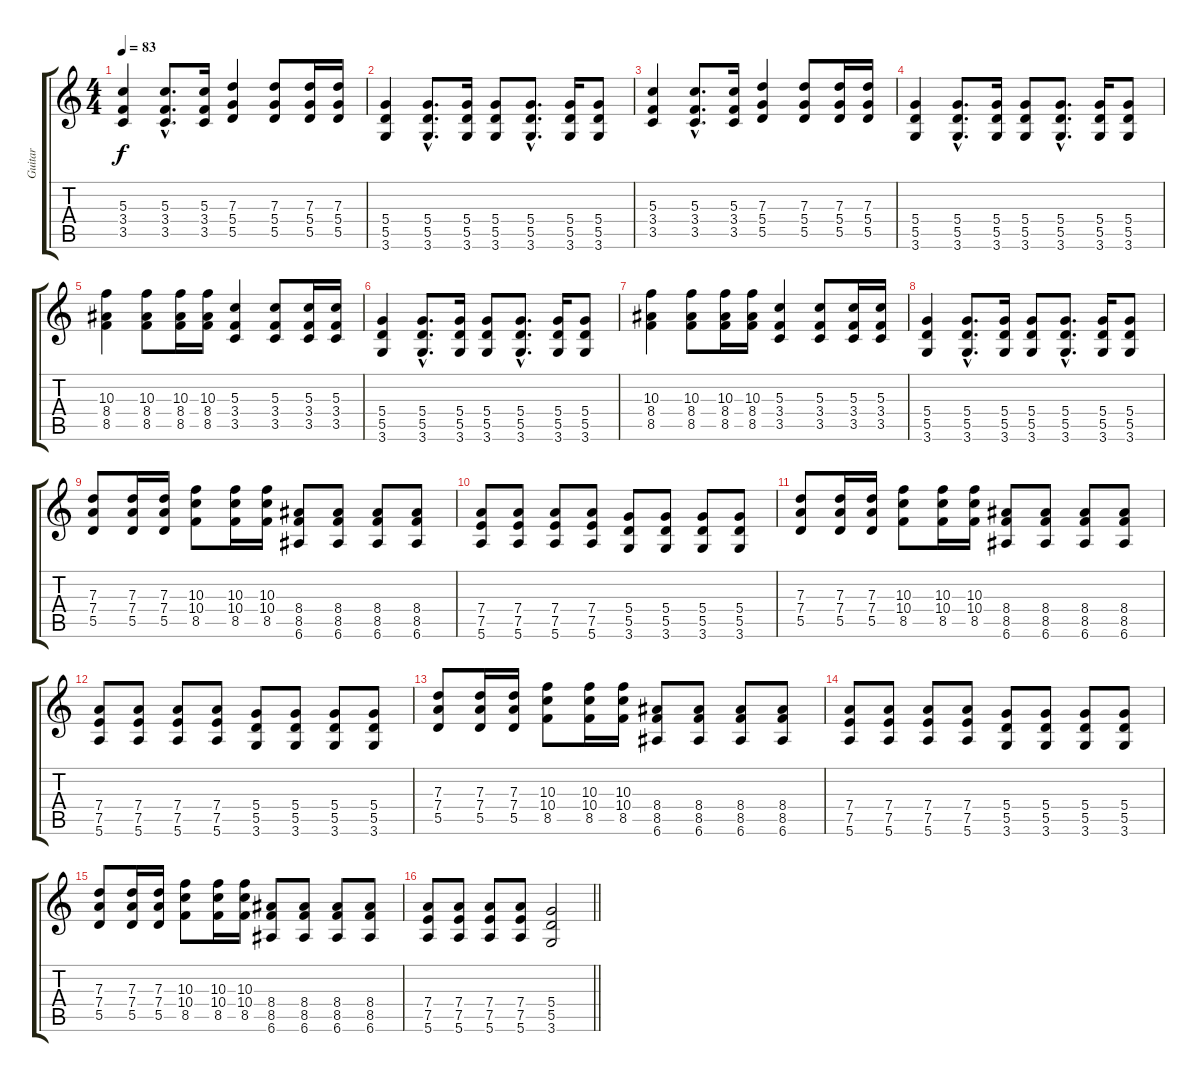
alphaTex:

\track ("Guitar" "Guitar") {instrument acousticguitarnylon}
\staff {score tabs}
\tuning (E4 B3 G3 D3 A2 E2) {hide}
\ts (4 4)
\tempo 83
\clef g2
\ks c
(5.3 3.4 3.5).4{dy f instrument acousticguitarnylon} (5.3{hac} 3.4{hac} 3.5{hac}).8{d} (5.3 3.4 3.5).16 (7.3 5.4 5.5).4 (7.3 5.4 5.5).8 (7.3 5.4 5.5).16 (7.3 5.4 5.5).16 |
(5.4 5.5 3.6).4 (5.4{hac} 5.5{hac} 3.6{hac}).8{d} (5.4 5.5 3.6).16 (5.4 5.5 3.6).8 (5.4{hac} 5.5{hac} 3.6{hac}).8{d} (5.4 5.5 3.6).16 (5.4 5.5 3.6).8 |
(5.3 3.4 3.5).4 (5.3{hac} 3.4{hac} 3.5{hac}).8{d} (5.3 3.4 3.5).16 (7.3 5.4 5.5).4 (7.3 5.4 5.5).8 (7.3 5.4 5.5).16 (7.3 5.4 5.5).16 |
(5.4 5.5 3.6).4 (5.4{hac} 5.5{hac} 3.6{hac}).8{d} (5.4 5.5 3.6).16 (5.4 5.5 3.6).8 (5.4{hac} 5.5{hac} 3.6{hac}).8{d} (5.4 5.5 3.6).16 (5.4 5.5 3.6).8 |
(10.3 8.4 8.5).4 (10.3 8.4 8.5).8 (10.3 8.4 8.5).16 (10.3 8.4 8.5).16 (5.3 3.4 3.5).4 (5.3 3.4 3.5).8 (5.3 3.4 3.5).16 (5.3 3.4 3.5).16 |
(5.4 5.5 3.6).4 (5.4{hac} 5.5{hac} 3.6{hac}).8{d} (5.4 5.5 3.6).16 (5.4 5.5 3.6).8 (5.4{hac} 5.5{hac} 3.6{hac}).8{d} (5.4 5.5 3.6).16 (5.4 5.5 3.6).8 |
(10.3 8.4 8.5).4 (10.3 8.4 8.5).8 (10.3 8.4 8.5).16 (10.3 8.4 8.5).16 (5.3 3.4 3.5).4 (5.3 3.4 3.5).8 (5.3 3.4 3.5).16 (5.3 3.4 3.5).16 |
(5.4 5.5 3.6).4 (5.4{hac} 5.5{hac} 3.6{hac}).8{d} (5.4 5.5 3.6).16 (5.4 5.5 3.6).8 (5.4{hac} 5.5{hac} 3.6{hac}).8{d} (5.4 5.5 3.6).16 (5.4 5.5 3.6).8 |
(7.3 7.4 5.5).8 (7.3 7.4 5.5).16 (7.3 7.4 5.5).16 (10.3 10.4 8.5).8 (10.3 10.4 8.5).16 (10.3 10.4 8.5).16 (8.4 8.5 6.6).8 (8.4 8.5 6.6).8 (8.4 8.5 6.6).8 (8.4 8.5 6.6).8 |
(7.4 7.5 5.6).8 (7.4 7.5 5.6).8 (7.4 7.5 5.6).8 (7.4 7.5 5.6).8 (5.4 5.5 3.6).8 (5.4 5.5 3.6).8 (5.4 5.5 3.6).8 (5.4 5.5 3.6).8 |
(7.3 7.4 5.5).8 (7.3 7.4 5.5).16 (7.3 7.4 5.5).16 (10.3 10.4 8.5).8 (10.3 10.4 8.5).16 (10.3 10.4 8.5).16 (8.4 8.5 6.6).8 (8.4 8.5 6.6).8 (8.4 8.5 6.6).8 (8.4 8.5 6.6).8 |
(7.4 7.5 5.6).8 (7.4 7.5 5.6).8 (7.4 7.5 5.6).8 (7.4 7.5 5.6).8 (5.4 5.5 3.6).8 (5.4 5.5 3.6).8 (5.4 5.5 3.6).8 (5.4 5.5 3.6).8 |
(7.3 7.4 5.5).8 (7.3 7.4 5.5).16 (7.3 7.4 5.5).16 (10.3 10.4 8.5).8 (10.3 10.4 8.5).16 (10.3 10.4 8.5).16 (8.4 8.5 6.6).8 (8.4 8.5 6.6).8 (8.4 8.5 6.6).8 (8.4 8.5 6.6).8 |
(7.4 7.5 5.6).8 (7.4 7.5 5.6).8 (7.4 7.5 5.6).8 (7.4 7.5 5.6).8 (5.4 5.5 3.6).8 (5.4 5.5 3.6).8 (5.4 5.5 3.6).8 (5.4 5.5 3.6).8 |
(7.3 7.4 5.5).8 (7.3 7.4 5.5).16 (7.3 7.4 5.5).16 (10.3 10.4 8.5).8 (10.3 10.4 8.5).16 (10.3 10.4 8.5).16 (8.4 8.5 6.6).8 (8.4 8.5 6.6).8 (8.4 8.5 6.6).8 (8.4 8.5 6.6).8 |
\barLineRight lightlight
(7.4 7.5 5.6).8 (7.4 7.5 5.6).8 (7.4 7.5 5.6).8 (7.4 7.5 5.6).8 (5.4 5.5 3.6).2
